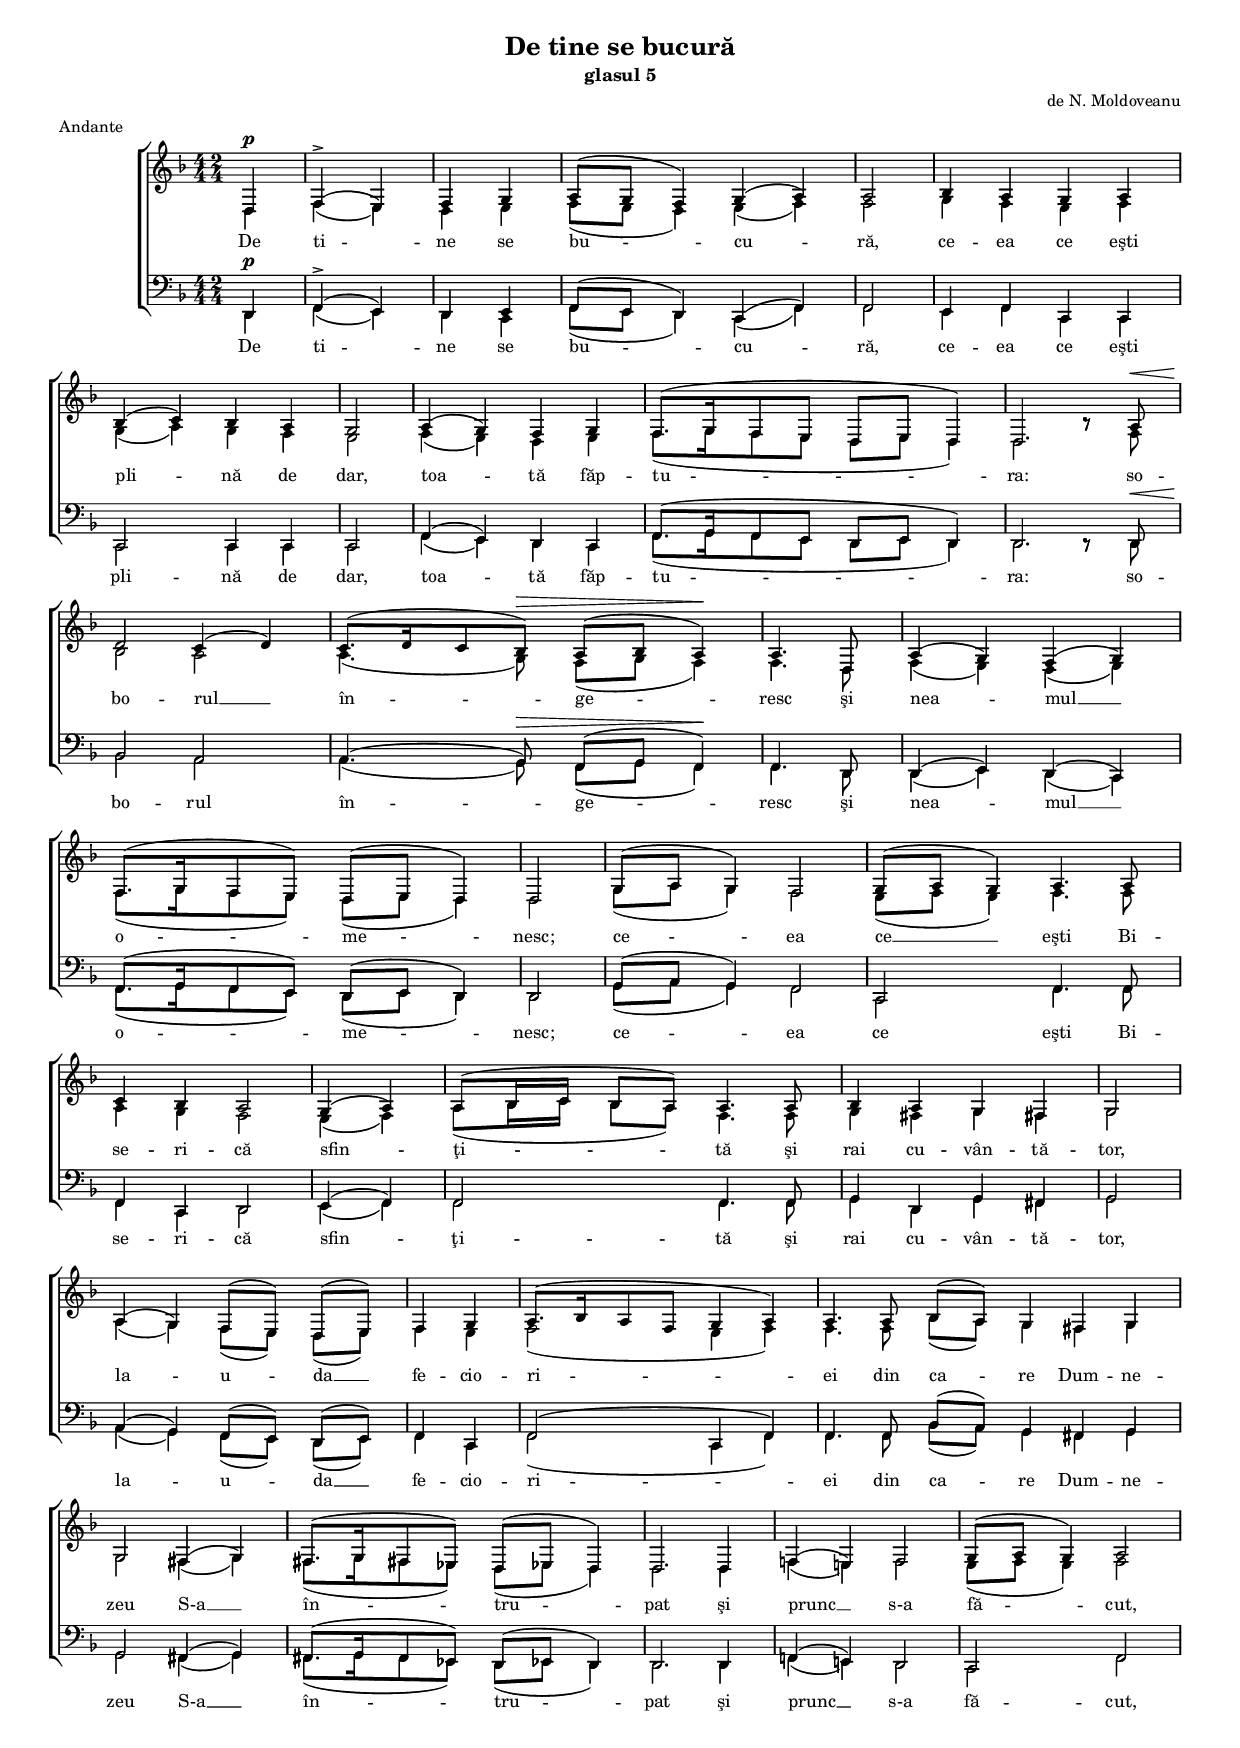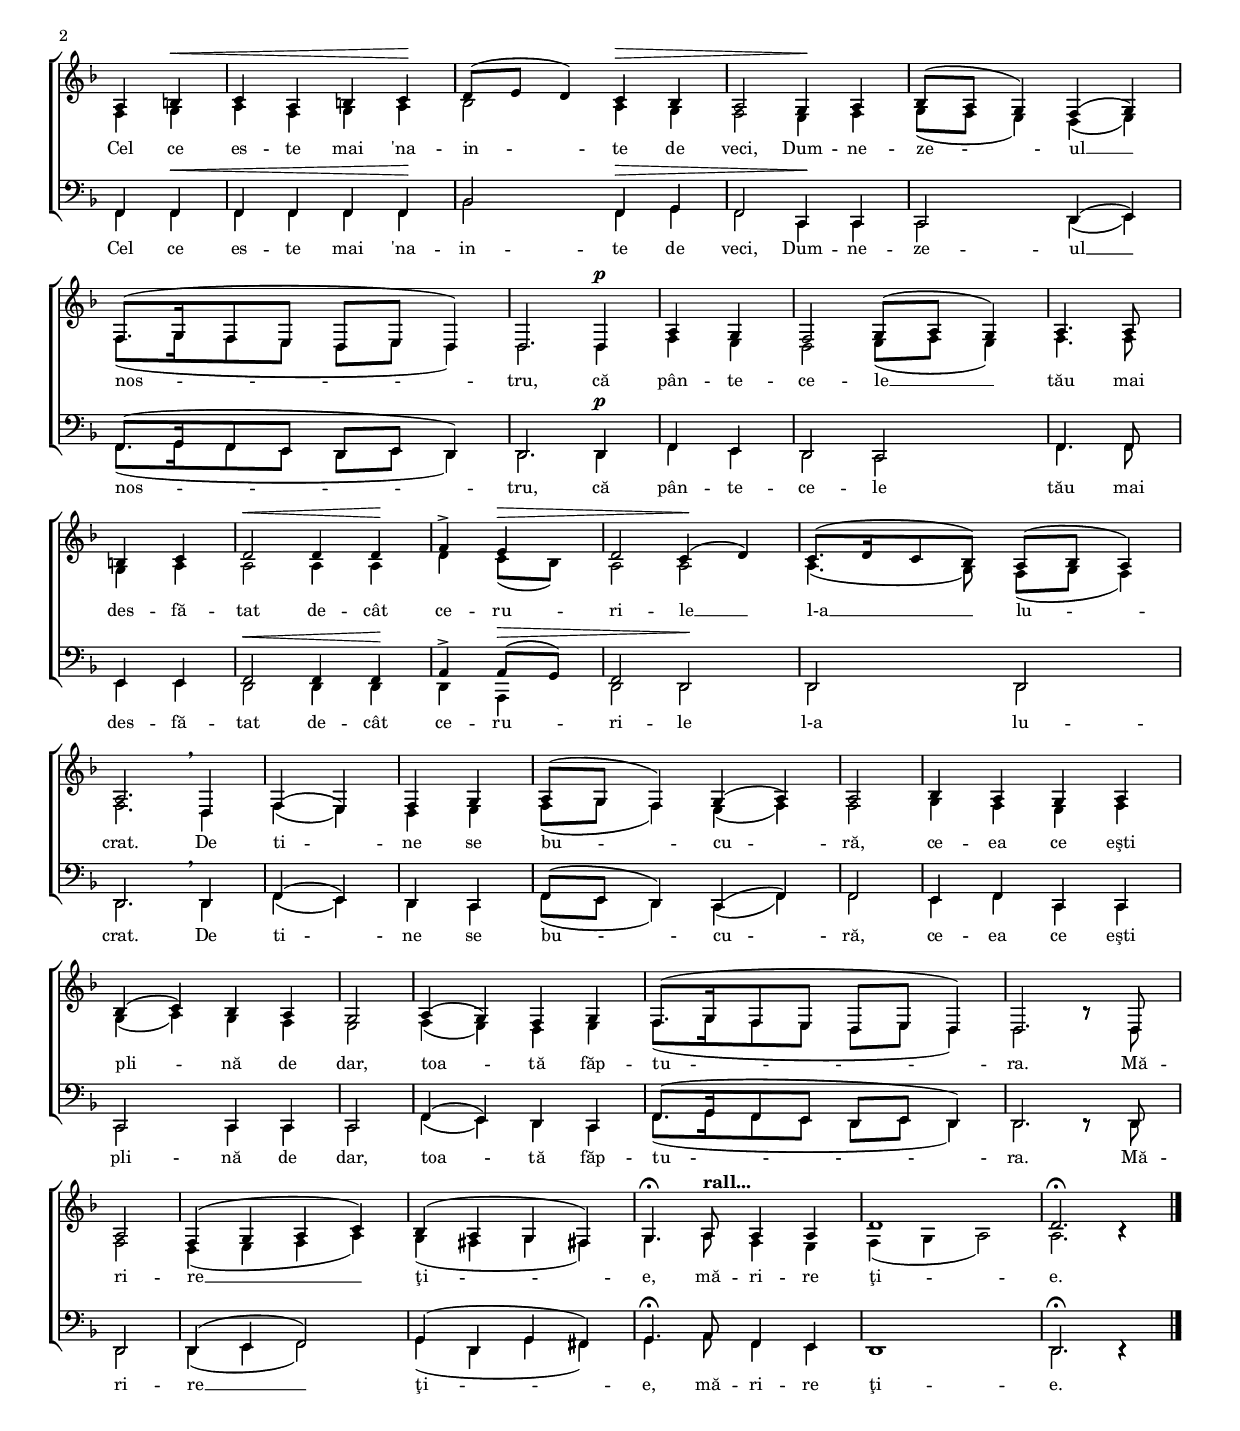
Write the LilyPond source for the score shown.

\version "2.10.10"
\include "defines.ly"
#(define myNoteSpacing 6.0)
midiTempo = 
  \midi {
    \context {
      \Score
      tempoWholesPerMinute = #(ly:make-moment 90 4)
      }
    }


\include "preamble.ly"

\header {
  title = "De tine se bucură"
  subtitle = "glasul 5"
  composer = "de N. Moldoveanu"
  meter = "Andante"
}

global = {
  \globalPreamble
  \key d \minor
  \override Staff.TimeSignature #'stencil = #ly:text-interface::print
  \override Staff.TimeSignature #'text = #mixedTimeSigMarkup
}

womenWords = \lyricmode {
  De ti -- ne se bu -- cu -- ră,
  ce -- ea ce eşti pli -- nă de dar,
  toa -- tă făp -- tu -- ra:
  so -- bo -- rul __ în -- ge -- resc
  şi nea -- mul __ o -- me -- nesc;

  ce -- ea ce __ eşti Bi -- se -- ri -- că sfin -- ţi -- tă
  şi rai cu -- vân -- tă -- tor,
  la -- u -- da __ fe -- cio -- ri -- ei
  din ca -- re Dum -- ne -- zeu S-a __ în -- tru -- pat
  şi prunc __ s-a fă -- cut,
  Cel ce es -- te mai 'na -- in -- te de veci,
  Dum -- ne -- ze -- ul __ nos -- tru,

  că pân -- te -- ce -- le __ tău mai des -- fă -- tat de -- cât ce -- ru --
  ri -- le __ l-a __ lu -- crat.

  De ti -- ne se bu -- cu -- ră,
  ce -- ea ce eşti pli -- nă de dar,
  toa -- tă făp -- tu -- ra.

  Mă -- ri -- re __ ţi -- e,
  mă -- ri -- re ţi -- e.
}

menWords = \lyricmode {
  De ti -- ne se bu -- cu -- ră,
  ce -- ea ce eşti pli -- nă de dar,
  toa -- tă făp -- tu -- ra:
  so -- bo -- rul în -- ge -- resc
  şi nea -- mul __ o -- me -- nesc;

  ce -- ea ce eşti Bi -- se -- ri -- că sfin -- ţi -- tă
  şi rai cu -- vân -- tă -- tor,
  la -- u -- da __ fe -- cio -- ri -- ei
  din ca -- re Dum -- ne -- zeu S-a __ în -- tru -- pat
  şi prunc __ s-a fă -- cut,
  Cel ce es -- te mai 'na -- in -- te de veci,
  Dum -- ne -- ze -- ul __ nos -- tru,

  că pân -- te -- ce -- le tău mai des -- fă -- tat de -- cât ce -- ru --
  ri -- le l-a lu -- crat.

  De ti -- ne se bu -- cu -- ră,
  ce -- ea ce eşti pli -- nă de dar,
  toa -- tă făp -- tu -- ra.

  Mă -- ri -- re __ ţi -- e,
  mă -- ri -- re ţi -- e.
}

sopMusic = \relative {
  \cadenzaOn
  #(set-accidental-style 'forget)

  % De tine se bucură, ceea ce eşti plină de dar, toată făptura:
  d4^\p \bar "|"
  f4(^\accent e4) \bar "|"
  f4 g4 \bar "|"
  a8([ g8] f4) g4( a4) \bar "|"
  a2 \bar "|"
  bes4 a4 g4 a4 \bar "|"
  bes4( c4) bes4 a4 \bar "|"
  g2 \bar "|"
  a4( g4) f4 g4 \bar "|"
  f8.([ g16 f8 e8] d8[ e8] d4) \bar "|"
  d2. bes'8\rest

  % soborul îngeresc şi neamul omenesc;
  a8^\< \bar "|"
  d2\! c4( d4) \bar "|"
  c8.([ d16 c8 bes8)]^\> a8([ bes8] a4)\! \bar "|"
  a4. d,8 \bar "|"
  a'4( g4) f4( g4) \bar "|"
  f8.([ g16 f8 e8)] d8([ e8] d4) \bar "|"
  d2 \bar "|"

  % ceea ce eşti biserică sfinţită şi rai cuvântător
  g8([ a8] g4) f2 \bar "|"
  g8([ a8] g4) a4. a8 \bar "|"
  c4 bes4 a2 \bar "|"
  g4( a4) \bar "|"
  a8([ bes16 c16] bes8[ a8]) a4. a8 \bar "|"
  bes4 a4 g4 fis4 \bar "|"
  g2 \bar "|"

  % lauda fecioriei din care Dumnezeu S-a întrupat şi prunc s-a făcut
  a4( g4) f8([ e8)] d8([ e8)] \bar "|"
  f4 g4 \bar "|"
  a8.([ bes16 a8 f8] g4 a4) \bar "|"
  a4. a8 bes8([ a8)] g4 fis4 g4 \bar "|"
  g2 fis4( g4) \bar "|"
  fis8.([ g16 fis8 es8)] d8([ es8] d4) \bar "|"
  d2. d4 \bar "|"
  f!4( e!4) f2 \bar "|"
  g8([ a8] g4) a2 \bar "|"

  % Cel ce este mai 'nainte de veci, Dumnezeul nostru,
  a4 b4^\< \bar "|"
  c4 a4 b4 c4\! \bar "|"
  d8([ e8] d4) c4^\> bes4 \bar "|"
  a2 g4\! a4 \bar "|"
  bes8([ a8] g4) f4( g4) \bar "|"
  f8.([ g16 f8 e8] d8[ e8] d4) \bar "|"
  d2.

  % că pântecele tău mai desfătat decât cerurile l-a lucrat.
  d4^\p \bar "|"
  a'4 g4 \bar "|"
  f2 g8([ a8] g4) \bar "|"
  a4. a8 \bar "|"
  b4 c4 \bar "|"
  d2^\< d4 d4\! \bar "|"
  f4^\accent e4^\> \bar "|"
  d2 c4(\! d4) \bar "|"
  c8.([ d16 c8 bes8)] a8([ bes8] a4) \bar "|"
  a2. \breathe

  % De tine se bucură, ceea ce eşti plină de dar, toată făptura.
  d,4 \bar "|"
  f4( e4) \bar "|"
  f4 g4 \bar "|"
  a8([ g8] f4) g4( a4) \bar "|"
  a2 \bar "|"
  bes4 a4 g4 a4 \bar "|"
  bes4( c4) bes4 a4 \bar "|"
  g2 \bar "|"
  a4( g4) f4 g4 \bar "|"
  f8.([ g16 f8 e8] d8[ e8] d4) \bar "|"
  d2. bes'8\rest

  % Mărire ţie, mărire ţie.
  d,8 \bar "|"
  a'2 \bar "|"
  f4( g4 a4 c4) \bar "|"
  bes4( a4 g4 fis4) \bar "|"
  g4.^\fermata a8^\rallMarkup a4 a4 \bar "|"
  d1 \bar "|"
  d2.^\fermata bes4\rest \bar "|."
}

altoMusic = \relative {
  \cadenzaOn
  #(set-accidental-style 'forget)

  % De tine se bucură, ceea ce eşti plină de dar, toată făptura:
  d4
  f4( e4)
  d4 e4
  f8([ e8] d4) e4( f4)
  f2
  g4 f4 e4 f4
  g4( a4) g4 f4
  e2
  f4( e4) d4 e4
  f8.([ g16 f8 e8] d8[ e8] d4)
  d2. bes'8\rest

  % soborul îngeresc şi neamul omenesc;
  f8
  bes2 a2
  a4.( g8) f8([ g8] f4)
  f4. d8
  f4( e4) d4( e4)
  f8.([ g16 f8 e8)] d8([ e8] d4)
  d2

  % ceea ce eşti biserică sfinţită şi rai cuvântător
  g8([ a8] g4) f2
  e8([ f8] e4) f4. f8
  a4 g4 f2
  e4( f4)
  a8([ bes16 c16] bes8[ a8]) f4. f8
  g4 fis4 g4 fis4
  g2

  % lauda fecioriei din care Dumnezeu S-a întrupat şi prunc s-a făcut
  a4( g4) f8([ e8)] d8([ e8)]
  f4 e4
  f2( e4 f4)
  f4. f8 bes8([ a8)] g4 fis4 g4
  g2 fis4( g4)
  fis8.([ g16 fis8 es8)] d8([ es8] d4)
  d2. d4
  f4( e4) f2
  e8([ f8] e4) f2

  % Cel ce este mai 'nainte de veci, Dumnezeul nostru,
  f4 g4
  a4 f4 g4 a4
  bes2 a4 g4
  f2 e4 f4
  g8([ f8] e4) d4( e4)
  f8.([ g16 f8 e8] d8[ e8] d4)
  d2.

  % că pântecele tău mai desfătat decât cerurile l-a lucrat.
  d4
  f4 e4
  d2 e8([ f8] e4)
  f4. f8
  g4 a4
  a2 a4 a4
  d4 c8([ bes8)]
  a2 a2
  a4.( g8) f8([ g8] f4)
  f2.

  % De tine se bucură, ceea ce eşti plină de dar, toată făptura.
  d4
  f4( e4)
  d4 e4
  f8([ g8] f4) e4( f4)
  f2
  g4 f4 e4 f4
  g4( a4) g4 f4
  e2
  f4( e4) d4 e4
  f8.([ g16 f8 e8] d8[ e8] d4)
  d2. bes'8\rest

  % Mărire ţie, mărire ţie.
  d,8
  f2
  d4( e4 f4 a4)
  g4( fis4 g4 fis4)
  g4. a8 f4 e4
  f4( g4 a2)
  a2. bes4\rest
}

tenorMusic = \relative {
  \cadenzaOn
  #(set-accidental-style 'forget)

  % De tine se bucură, ceea ce eşti plină de dar, toată făptura:
  d,4^\p
  f4(^\accent e4)
  d4 e4
  f8([ e8] d4) c4( f4)
  f2
  e4 f4 c4 c4
  c2 c4 c4
  c2
  f4( e4) d4 c4
  f8.([ g16 f8 e8] d8[ e8] d4)
  d2. d8\rest

  % soborul îngeresc şi neamul omenesc;
  d8^\<
  bes'2\! a2
  a4.( g8)^\> f8([ g8] f4)\!
  f4. d8
  d4( e4) d4( c4)
  f8.([ g16 f8 e8)] d8([ e8] d4)
  d2

  % ceea ce eşti biserică sfinţită şi rai cuvântător
  g8([ a8] g4) f2
  c2 f4. f8
  f4 c4 d2
  e4( f4)
  f2 f4. f8
  g4 d4 g4 fis4
  g2

  % lauda fecioriei din care Dumnezeu S-a întrupat şi prunc s-a făcut
  a4( g4) f8([ e8)] d8([ e8)]
  f4 c4
  f2( c4 f4)
  f4. f8 bes8([ a8)] g4 fis4 g4
  g2 fis4( g4)
  fis8.([ g16
  #(set-accidental-style 'no-reset)
  fis8
  #(set-accidental-style 'forget)
  es8)] d8([ es8] d4)
  d2. d4
  f!4( e!4) d2
  c2 f2

  % Cel ce este mai 'nainte de veci, Dumnezeul nostru,
  f4 f4^\<
  f4 f4 f4 f4\!
  bes2 f4^\> g4
  f2 c4\! c4
  c2 d4( e4)
  f8.([ g16 f8 e8] d8[ e8] d4)
  d2.

  % că pântecele tău mai desfătat decât cerurile l-a lucrat.
  d4^\p
  f4 e4
  d2 c2
  f4. f8
  e4 e4
  f2^\< f4 f4\!
  a4^\accent a8([^\> g8)]
  f2 d2\!
  d2 d2
  d2. \breathe

  % De tine se bucură, ceea ce eşti plină de dar, toată făptura.
  d4
  f4( e4)
  d4 c4
  f8([ e8] d4) c4( f4)
  f2
  e4 f4 c4 c4
  c2 c4 c4
  c2
  f4( e4) d4 c4
  f8.([ g16 f8 e8] d8[ e8] d4)
  d2. d8\rest

  % Mărire ţie, mărire ţie.
  d8
  d2
  d4( e4 f2)
  g4( d4 g4 fis4)
  g4.^\fermata a8 f4 e4
  d1
  d2.^\fermata d4\rest
}

bassMusic = \relative {
  \cadenzaOn
  #(set-accidental-style 'forget)

  % De tine se bucură, ceea ce eşti plină de dar, toată făptura:
  d,4
  f4( e4)
  d4 c4
  f8([ e8] d4) c4( f4)
  f2
  e4 f4 c4 c4
  c2 c4 c4
  c2
  f4( e4) d4 c4
  f8.([ g16 f8 e8] d8[ e8] d4)
  d2. d8\rest

  % soborul îngeresc şi neamul omenesc;
  d8
  bes'2 a2
  a4.( g8) f8([ g8] f4)
  f4. d8
  d4( e4) d4( c4)
  f8.([ g16 f8 e8)] d8([ e8] d4)
  d2

  % ceea ce eşti biserică sfinţită şi rai cuvântător
  g8([ a8] g4) f2
  c2 f4. f8
  f4 c4 d2
  e4( f4)
  f2 f4. f8
  g4 d4 g4 fis4
  g2

  % lauda fecioriei din care Dumnezeu S-a întrupat şi prunc s-a făcut
  a4( g4) f8([ e8)] d8([ e8)]
  f4 c4
  f2( c4 f4)
  f4. f8 bes8([ a8)] g4 fis4 g4
  g2 fis4( g4)
  fis8.([ g16
  #(set-accidental-style 'no-reset)
  fis8
  #(set-accidental-style 'forget)
  es8)] d8([ es8] d4)
  d2. d4
  f!4( e!4) d2
  c2 f2

  % Cel ce este mai 'nainte de veci, Dumnezeul nostru,
  f4 f4
  f4 f4 f4 f4
  bes2 f4 g4
  f2 c4 c4
  c2 d4( e4)
  f8.([ g16 f8 e8] d8[ e8] d4)
  d2.

  % că pântecele tău mai desfătat decât cerurile l-a lucrat.
  d4
  f4 e4
  d2 c2
  f4. f8
  e4 e4
  d2 d4 d4
  d4 a4
  d2 d2
  d2 d2
  d2.

  % De tine se bucură, ceea ce eşti plină de dar, toată făptura.
  d4
  f4( e4)
  d4 c4
  f8([ e8] d4) c4( f4)
  f2
  e4 f4 c4 c4
  c2 c4 c4
  c2
  f4( e4) d4 c4
  f8.([ g16 f8 e8] d8[ e8] d4)
  d2. d8\rest

  % Mărire ţie, mărire ţie.
  d8
  d2
  d4( e4 f2)
  g4( d4 g4 fis4)
  g4. a8 f4 e4
  \wholeNotesOverlap
  d1
  d2. d4\rest
}

\include "two-staves.ly"
